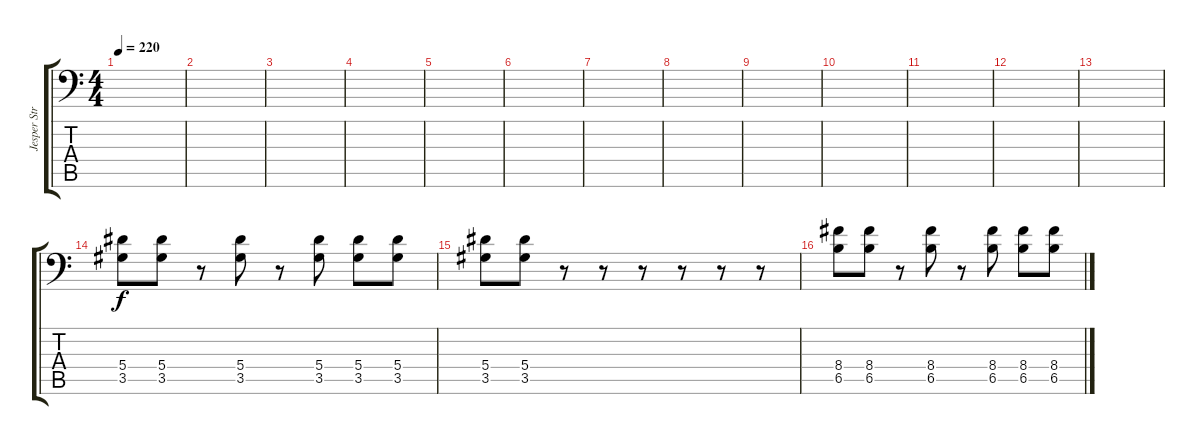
\track ("Jesper Stromblad " "Jesper Str") {instrument distortionguitar}
\staff {score tabs}
\tuning (C4 G3 Eb3 Bb2 F2 Bb1) {hide}
\ts (4 4)
\tempo 220
\clef f4
\ks c
|
|
|
|
|
|
|
|
|
|
|
|
|
(5.4 3.5).8 (5.4 3.5).8 r.8 (5.4 3.5).8 r.8 (5.4 3.5).8 (5.4 3.5).8 (5.4 3.5).8 |
(5.4 3.5).8 (5.4 3.5).8 r.8 r.8 r.8 r.8 r.8 r.8 |
(8.4 6.5).8 (8.4 6.5).8 r.8 (8.4 6.5).8 r.8 (8.4 6.5).8 (8.4 6.5).8 (8.4 6.5).8
